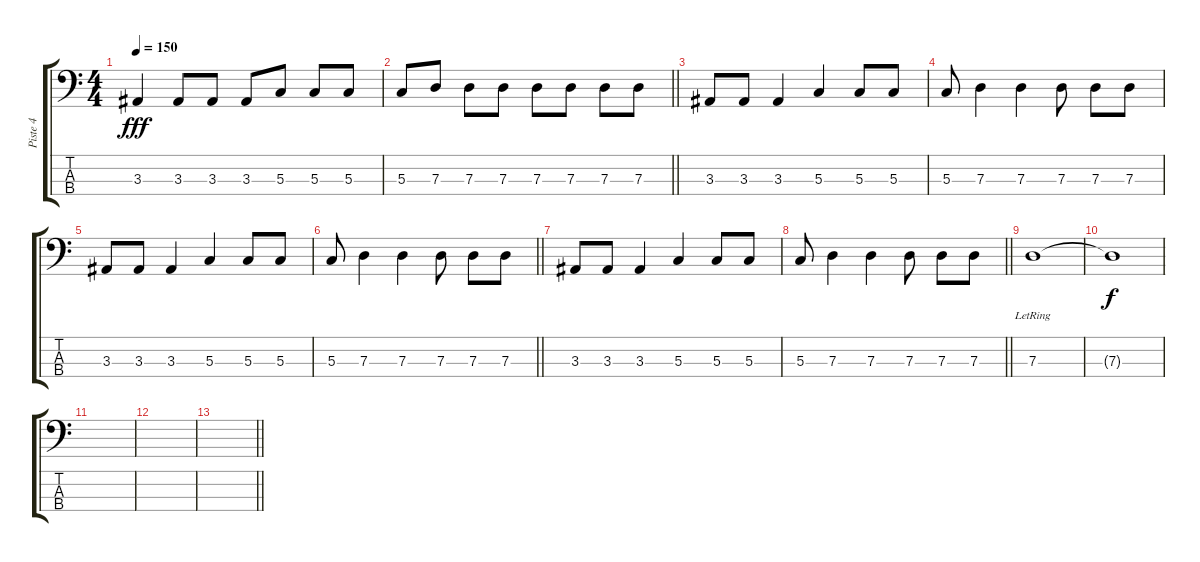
\track ("Piste 4" "Piste 4") {instrument acousticbass}
\staff {score tabs}
\tuning (G2 D2 G1 E1) {hide}
\ts (4 4)
\tempo 150
\clef f4
\ks c
3.3.4{dy fff} 3.3.8 3.3.8 3.3.8 5.3.8 5.3.8 5.3.8 |
\barLineRight lightlight
5.3.8 7.3.8 7.3.8 7.3.8 7.3.8 7.3.8 7.3.8 7.3.8 |
3.3.8 3.3.8 3.3.4 5.3.4 5.3.8 5.3.8 |
5.3.8 7.3.4 7.3.4 7.3.8 7.3.8 7.3.8 |
3.3.8 3.3.8 3.3.4 5.3.4 5.3.8 5.3.8 |
\barLineRight lightlight
5.3.8 7.3.4 7.3.4 7.3.8 7.3.8 7.3.8 |
3.3.8 3.3.8 3.3.4 5.3.4 5.3.8 5.3.8 |
\barLineRight lightlight
5.3.8 7.3.4 7.3.4 7.3.8 7.3.8 7.3.8 |
7.3{lr}.1 |
7.3{t}.1{dy f} |
|
|
\barLineRight lightlight
